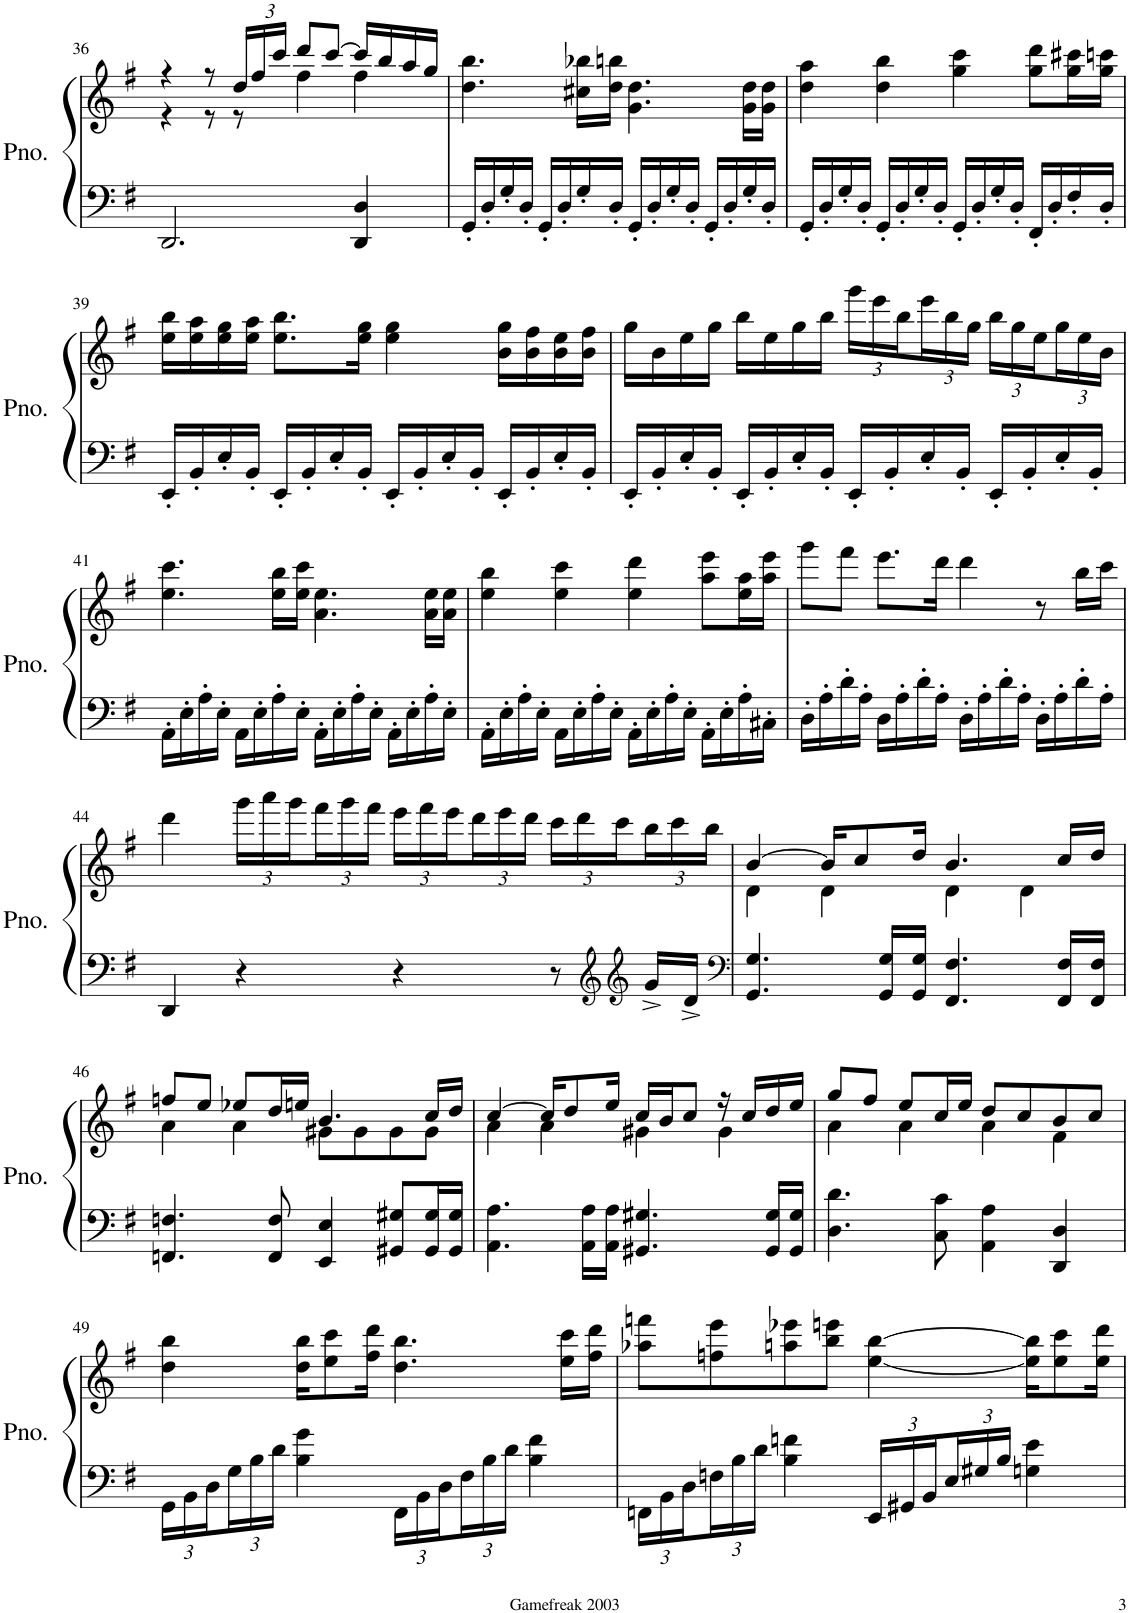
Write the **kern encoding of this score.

**kern	**kern
*part1	*part1
*staff2	*staff1
*I"Piano	*
*I'Pno.	*
!!LO:PB:g=z
*clefF4	*clefG2
*k[f#]	*k[f#]
*M4/4	*M4/4
=36	=36
*	*^
2.DD/	4r	4r
.	8r	8r
*	*Xbrackettup	*
.	24dd/LL	8r
.	24ff#/	.
.	24ccc/JJ	.
.	8ddd/L	4ff#\
.	[8ccc/J	.
4DD/ 4D/	16ccc/LL]	4ff#\
.	16bb/	.
.	16aa/	.
.	16gg/JJ	.
*	*v	*v
=37	=37
16GG'/LL	4.dd\ 4.bb\
16D'/	.
16G'/	.
16D'/JJ	.
16GG'/LL	.
16D'/	.
16G'/	16cc#X\ 16bb-X\LL
16D'/JJ	16dd\ 16bbn\JJ
16GG'/LL	4.g\ 4.dd\
16D'/	.
16G'/	.
16D'/JJ	.
16GG'/LL	.
16D'/	.
16G'/	16g\ 16dd\LL
16D'/JJ	16g\ 16dd\JJ
=38	=38
16GG'/LL	4dd\ 4aa\
16D'/	.
16G'/	.
16D'/JJ	.
16GG'/LL	4dd\ 4bb\
16D'/	.
16G'/	.
16D'/JJ	.
16GG'/LL	4gg\ 4ccc\
16D'/	.
16G'/	.
16D'/JJ	.
16FF#'/LL	8gg\ 8ddd\L
16D'/	.
16F#'/	16gg\ 16ccc#X\L
16D'/JJ	16gg\ 16cccn\JJ
!!LO:LB:g=z
=39	=39
16EE'/LL	16ee\ 16bb\LL
16BB'/	16ee\ 16aa\
16E'/	16ee\ 16gg\
16BB'/JJ	16ee\ 16aa\JJ
16EE'/LL	8.ee\ 8.bb\L
16BB'/	.
16E'/	.
16BB'/JJ	16ee\ 16gg\Jk
16EE'/LL	4ee\ 4gg\
16BB'/	.
16E'/	.
16BB'/JJ	.
16EE'/LL	16b\ 16gg\LL
16BB'/	16b\ 16ff#\
16E'/	16b\ 16ee\
16BB'/JJ	16b\ 16ff#\JJ
=40	=40
16EE'/LL	16gg\LL
16BB'/	16b\
16E'/	16ee\
16BB'/JJ	16gg\JJ
16EE'/LL	16bb\LL
16BB'/	16ee\
16E'/	16gg\
16BB'/JJ	16bb\JJ
16EE'/LL	24ggg\LL
.	24eee\
16BB'/	.
.	24bb\
16E'/	24eee\
.	24bb\
16BB'/JJ	.
.	24gg\JJ
16EE'/LL	24bb\LL
.	24gg\
16BB'/	.
.	24ee\
16E'/	24gg\
.	24ee\
16BB'/JJ	.
.	24b\JJ
!!LO:LB:g=z
=41	=41
16AA'\LL	4.ee\ 4.ccc\
16E'\	.
16A'\	.
16E'\JJ	.
16AA\LL	.
16E'\	.
16A'\	16ee\ 16bb\LL
16E'\JJ	16ee\ 16ccc\JJ
16AA'\LL	4.a\ 4.ee\
16E'\	.
16A'\	.
16E'\JJ	.
16AA'\LL	.
16E'\	.
16A'\	16a\ 16ee\LL
16E'\JJ	16a\ 16ee\JJ
=42	=42
16AA'\LL	4ee\ 4bb\
16E'\	.
16A'\	.
16E'\JJ	.
16AA\LL	4ee\ 4ccc\
16E'\	.
16A'\	.
16E'\JJ	.
16AA'\LL	4ee\ 4ddd\
16E'\	.
16A'\	.
16E'\JJ	.
16AA'\LL	8aa\ 8eee\L
16E'\	.
16A'\	16ee\ 16aa\L
16C#X'\JJ	16aa\ 16eee\JJ
=43	=43
16D'\LL	8ggg\L
16A'\	.
16d'\	8fff#\J
16A'\JJ	.
16D\LL	8.eee\L
16A'\	.
16d'\	.
16A'\JJ	16ddd\Jk
16D'\LL	4ddd\
16A'\	.
16d'\	.
16A'\JJ	.
16D'\LL	8r
16A'\	.
16d'\	16bb\LL
16A'\JJ	16ccc\JJ
!!LO:LB:g=z
=44	=44
4DD/	4ddd\
4r	24ggg\LL
.	24aaa\
.	24ggg\
.	24fff#\
.	24ggg\
.	24fff#\JJ
4r	24eee\LL
.	24fff#\
.	24eee\
.	24ddd\
.	24eee\
.	24ddd\JJ
8r	24ccc\LL
.	24ddd\
*clefG2	*
.	24ccc\
*clefG2	*
16g^/LL	24bb\
.	24ccc\
16d^/JJ	.
.	24bb\JJ
=45	=45
*clefF4	*
*	*^
4.GG/ 4.G/	[4b/	4d\
.	16b/KL]	4d\
.	8cc/	.
16GG/ 16G/LL	.	.
16GG/ 16G/JJ	16dd/Jk	.
4.FF#/ 4.F#/	4.b/	4d\
.	.	4d\
16FF#/ 16F#/LL	16cc/LL	.
16FF#/ 16F#/JJ	16dd/JJ	.
!!LO:LB:g=z	!!
=46	=46	=46
4.FFn/ 4.Fn/	8ffn/L	4a\
.	8ee/J	.
.	8ee-X/L	4a\
8FF/ 8F/	16dd/L	.
.	16een/JJ	.
4EE/ 4E/	4.b/	8g#X\L
.	.	8g#\
8GG#X/ 8G#X/L	.	8g#\
16GG#/ 16G#/L	16cc/LL	8g#\J
16GG#/ 16G#/JJ	16dd/JJ	.
=47	=47	=47
4.AA\ 4.A\	[4cc/	4a\
.	16cc/KL]	4a\
.	8dd/	.
16AA\ 16A\LL	.	.
16AA\ 16A\JJ	16ee/Jk	.
4.GG#X/ 4.G#X/	16cc/LL	4g#X\
.	16b/J	.
.	8cc/J	.
.	16r	4g#\
.	16cc/LL	.
16GG#/ 16G#/LL	16dd/	.
16GG#/ 16G#/JJ	16ee/JJ	.
=48	=48	=48
4.D\ 4.d\	8gg/L	4a\
.	8ff#/J	.
.	8ee/L	4a\
8C\ 8c\	16cc/L	.
.	16ee/JJ	.
4AA\ 4A\	8dd/L	4a\
.	8cc/	.
4DD/ 4D/	8b/	4f#\
.	8cc/J	.
*	*v	*v
!!LO:LB:g=z
=49	=49
*Xbrackettup	*
24GG\LL	4dd\ 4bb\
24BB\	.
24D\	.
24G\	.
24B\	.
24d\JJ	.
4B\ 4g\	16dd\ 16bb\KL
.	8ee\ 8ccc\
.	16ff#\ 16ddd\Jk
24FF#\LL	4.dd\ 4.bb\
24BB\	.
24D\	.
24F#\	.
24B\	.
24d\JJ	.
4B\ 4f#\	.
.	16ee\ 16ccc\LL
.	16ff#\ 16ddd\JJ
=50	=50
24FFn\LL	8aa-X\ 8fffn\L
24BB\	.
24D\	.
24Fn\	8ffn\ 8eee\
24B\	.
24d\JJ	.
4B\ 4fn\	8aan\ 8eee-X\
.	8bb\ 8eeen\J
24EE/LL	[4ee\ [4bb\
24GG#X/	.
24BB/	.
24E/	.
24G#X/	.
24B/JJ	.
4Gn\ 4e\	16ee\] 16bb\]KL
.	8ee\ 8ccc\
.	16ee\ 16ddd\Jk
=	=
*-	*-
